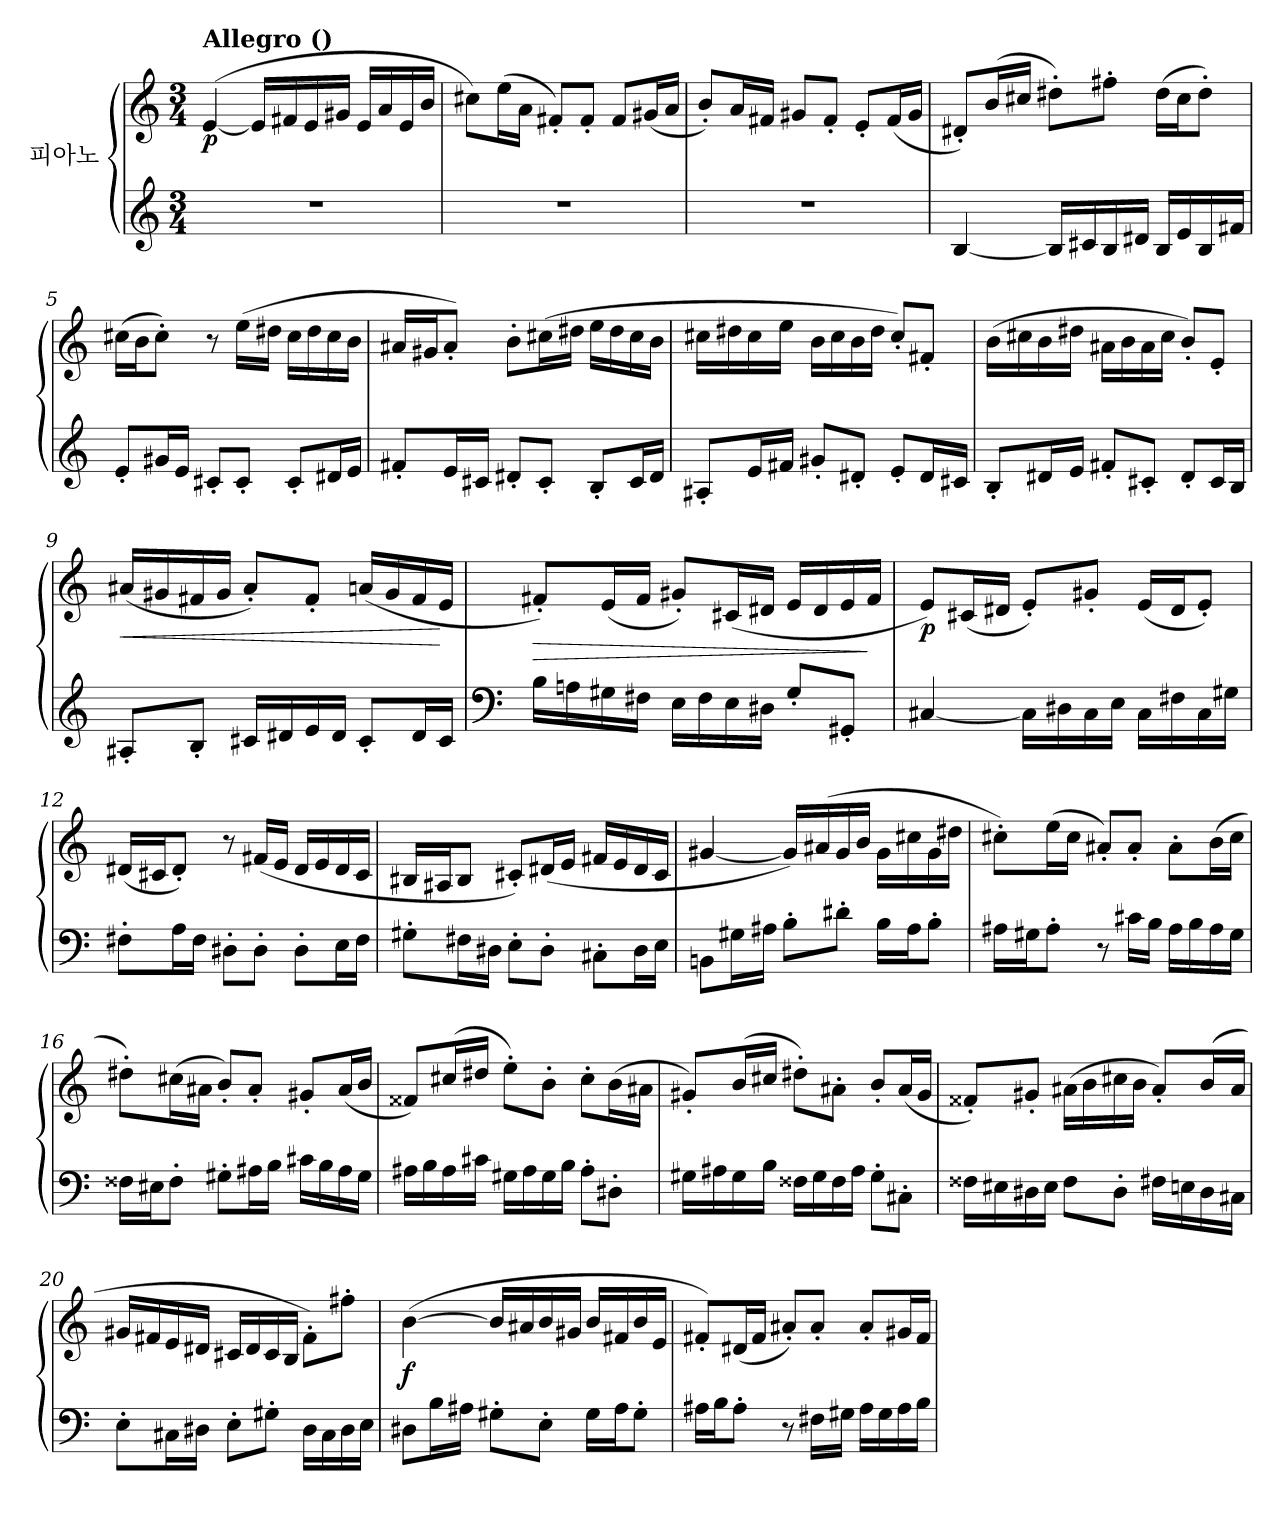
**kern	**kern	**dynam
*part1	*part1	*part1
*staff2	*staff1	*staff1/2
*I"피아노	*	*
*clefG2	*clefG2	*
*k[]	*k[]	*
*M3/4	*M3/4	*
*MM126	*MM126	*
=1	=1	=1
!	!LO:TX:a:B:t=Allegro ()	!
!	!	!LO:DY:b
2.r	(>[4e/	p
.	16e/LL]	.
.	16f#X/	.
.	16e/	.
.	16g#X/JJ	.
.	16e/LL	.
.	16a/	.
.	16e/	.
.	16b/JJ	.
=2	=2	=2
2.r	8cc#X\L)	.
.	(>16ee\L	.
.	16a\JJ	.
.	8f#X'/L)	.
.	8f#'/J	.
.	8f#/L	.
.	(<16g#X/L	.
.	16a/JJ	.
=3	=3	=3
2.r	8b'/L)	.
.	16a/L	.
.	16f#X/JJ	.
.	8g#X/L	.
.	8f#'/J	.
.	8e'/L	.
.	(<16f#/L	.
.	16g#/JJ	.
=4	=4	=4
[4B/	8d#X'/L)	.
.	(>16b/L	.
.	16cc#X/JJ	.
16B/LL]	8dd#X'\L)	.
16c#X/	.	.
16B/	8ff#X'\J	.
16d#X/JJ	.	.
16B/LL	(>16dd#\LL	.
16e/	16cc#\J	.
16B/	8dd#'\J)	.
16f#X/JJ	.	.
!!LO:LB:g=z
=5	=5	=5
8e'/L	(>16cc#X\LL	.
.	16b\J	.
16g#X/L	8cc#'\J)	.
16e/JJ	.	.
8c#X'/L	8r	.
8c#'/J	(>16ee\LL	.
.	16dd#X\JJ	.
8c#'/L	16cc#\LL	.
.	16dd#\	.
16d#X/L	16cc#\	.
16e/JJ	16b\JJ	.
=6	=6	=6
8f#X'/L	16a#X/LL	.
.	16g#X/J	.
16e/L	8a#'/J)	.
16c#X/JJ	.	.
8d#X'/L	8b'\L	.
8c#'/J	(>16cc#X\L	.
.	16dd#X\JJ	.
8B'/L	16ee\LL	.
.	16dd#\	.
16c#/L	16cc#\	.
16d#/JJ	16b\JJ	.
=7	=7	=7
8A#X'/L	16cc#X\LL	.
.	16dd#X\	.
16e/L	16cc#\	.
16f#X/JJ	16ee\JJ	.
8g#X'/L	16b\LL	.
.	16cc#\	.
8d#X'/J	16b\	.
.	16dd#\JJ	.
8e'/L	8cc#'/L)	.
16d#/L	8f#X'/J	.
16c#X/JJ	.	.
!!LO:LB:g=z
=8	=8	=8
8B'/L	(>16b\LL	.
.	16cc#X\	.
16d#X/L	16b\	.
16e/JJ	16dd#X\JJ	.
8f#X'/L	16a#X\LL	.
.	16b\	.
8c#X'/J	16a#\	.
.	16cc#\JJ	.
8d#'/L	8b'/L)	.
16c#/L	8e'/J	.
16B/JJ	.	.
=9	=9	=9
!	!	!LO:HP:b
8A#X'/L	(<16a#X/LL	<
.	16g#X/	.
8B'/J	16f#X/	.
.	16g#/JJ	.
16c#X/LL	8a#'/L)	.
16d#X/	.	.
16e/	8f#'/J	.
16d#/JJ	.	.
8c#'/L	(<16an/LL	.
.	16g#/	.
16d#/L	16f#/	.
16c#/JJ	16e/JJ	[
=10	=10	=10
*clefF4	*	*
!	!	!LO:HP:b
16B\LL	8f#X'/L)	>
16An\	.	.
16G#X\	(<16e/L	.
16F#X\JJ	16f#/JJ	.
16E\LL	8g#X'/L)	.
16F#\	.	.
16E\	(<16c#X/L	.
16D#X\JJ	16d#X/JJ	.
8G#'/L	16e/LL	.
.	16d#/	.
8GG#X'/J	16e/	.
.	16f#/JJ	]
!!LO:LB:g=z
=11	=11	=11
!	!	!LO:DY:b
[4C#X/	8e/L)	p
.	(<16c#X/L	.
.	16d#X/JJ	.
16C#\LL]	8e'/L)	.
16D#X\	.	.
16C#\	8g#X'/J	.
16E\JJ	.	.
16C#\LL	(<16e/LL	.
16F#X\	16d#/J	.
16C#\	8e'/J)	.
16G#X\JJ	.	.
=12	=12	=12
8F#X'\L	(<16d#X/LL	.
.	16c#X/J	.
16A\L	8d#'/J)	.
16F#\JJ	.	.
8D#X'\L	8r	.
8D#'\J	(<16f#X/LL	.
.	16e/JJ	.
8D#'\L	16d#/LL	.
.	16e/	.
16E\L	16d#/	.
16F#\JJ	16c#/JJ	.
=13	=13	=13
8G#X'\L	16B#X/LL	.
.	16A#X/J	.
16F#X\L	8B#/J	.
16D#X\JJ	.	.
8E'\L	8c#X'/L)	.
8D#'\J	(<16d#X/L	.
.	16e/JJ	.
8C#X'\L	16f#X/LL	.
.	16e/	.
16D#\L	16d#/	.
16E\JJ	16c#/JJ	.
!!LO:LB:g=z
=14	=14	=14
8BBn\L	[4g#X/	.
16G#X\L	.	.
16A#X\JJ	.	.
8B'\L	16g#/LL])	.
.	(>16a#X/	.
8d#X'\J	16g#/	.
.	16b/JJ	.
16B\LL	16g#\LL	.
16A#\J	16cc#X\	.
8B'\J	16g#\	.
.	16dd#X\JJ	.
=15	=15	=15
16A#X\LL	8cc#X'\L)	.
16G#X\J	.	.
8A#'\J	(>16ee\L	.
.	16cc#\JJ	.
8r	8a#X'/L)	.
16c#X\LL	8a#'/J	.
16B\JJ	.	.
16A#\LL	8a#'\L	.
16B\	.	.
16A#\	(>16b\L	.
16G#\JJ	16cc#\JJ	.
=16	=16	=16
16F##X\LL	8dd#X'\L)	.
16E#X\J	.	.
8F##'\J	(>16cc#X\L	.
.	16a#X\JJ	.
8G#X'\L	8b'/L)	.
16A#X\L	8a#'/J	.
16B\JJ	.	.
16c#X\LL	8g#X'/L	.
16B\	.	.
16A#\	(<16a#/L	.
16G#\JJ	16b/JJ	.
!!LO:PB:g=z
=17	=17	=17
16A#X\LL	8f##X/L)	.
16B\	.	.
16A#\	(>16cc#X/L	.
16c#X\JJ	16dd#X/JJ	.
16G#X\LL	8ee'\L)	.
16A#\	.	.
16G#\	8b'\J	.
16B\JJ	.	.
8A#'\L	8cc#'\L	.
8D#X'\J	(>16b\L	.
.	16a#X\JJ	.
=18	=18	=18
16G#X\LL	8g#X'/L)	.
16A#X\	.	.
16G#\	(>16b/L	.
16B\JJ	16cc#X/JJ	.
16F##X\LL	8dd#X'\L)	.
16G#\	.	.
16F##\	8a#X'\J	.
16A#\JJ	.	.
8G#'\L	8b'/L	.
8C#X'\J	(<16a#/L	.
.	16g#/JJ	.
=19	=19	=19
16F##X\LL	8f##X'/L)	.
16E#X\	.	.
16D#X\	8g#X'/J	.
16E#\JJ	.	.
8F##\L	(>16a#X\LL	.
.	16b\	.
8D#'\J	16cc#X\	.
.	16b\JJ	.
16F#X\LL	8a#'/L)	.
16En\	.	.
16D#\	(>16b/L	.
16C#X\JJ	16a#/JJ	.
!!LO:LB:g=z
=20	=20	=20
8E'\L	16g#X/LL	.
.	16f#X/	.
16C#X\L	16e/	.
16D#X\JJ	16d#X/JJ	.
8E'\L	16c#X/LL	.
.	16d#/	.
8G#X'\J	16c#/	.
.	16B/JJ	.
16D#\LL	8f#'\L)	.
16C#\	.	.
16D#\	8ff#X'\J	.
16E\JJ	.	.
=21	=21	=21
!	!	!LO:DY:b
8D#X\L	(>[4b\	f
16B\L	.	.
16A#X\JJ	.	.
8G#X'\L	16b/LL]	.
.	16a#X/	.
8E'\J	16b/	.
.	16g#X/JJ	.
16G#\LL	16b/LL	.
16A#\J	16f#X/	.
8G#'\J	16b/	.
.	16e/JJ	.
=22	=22	=22
16A#X\LL	8f#X'/L)	.
16B\J	.	.
8A#'\J	(<16d#X/L	.
.	16f#/JJ	.
8r	8a#X'/L)	.
16F#X\LL	8a#'/J	.
16G#X\JJ	.	.
16A#\LL	8a#'/L	.
16G#\	.	.
16A#\	16g#X/L	.
16B\JJ	16f#/JJ	.
=	=	=
*-	*-	*-
